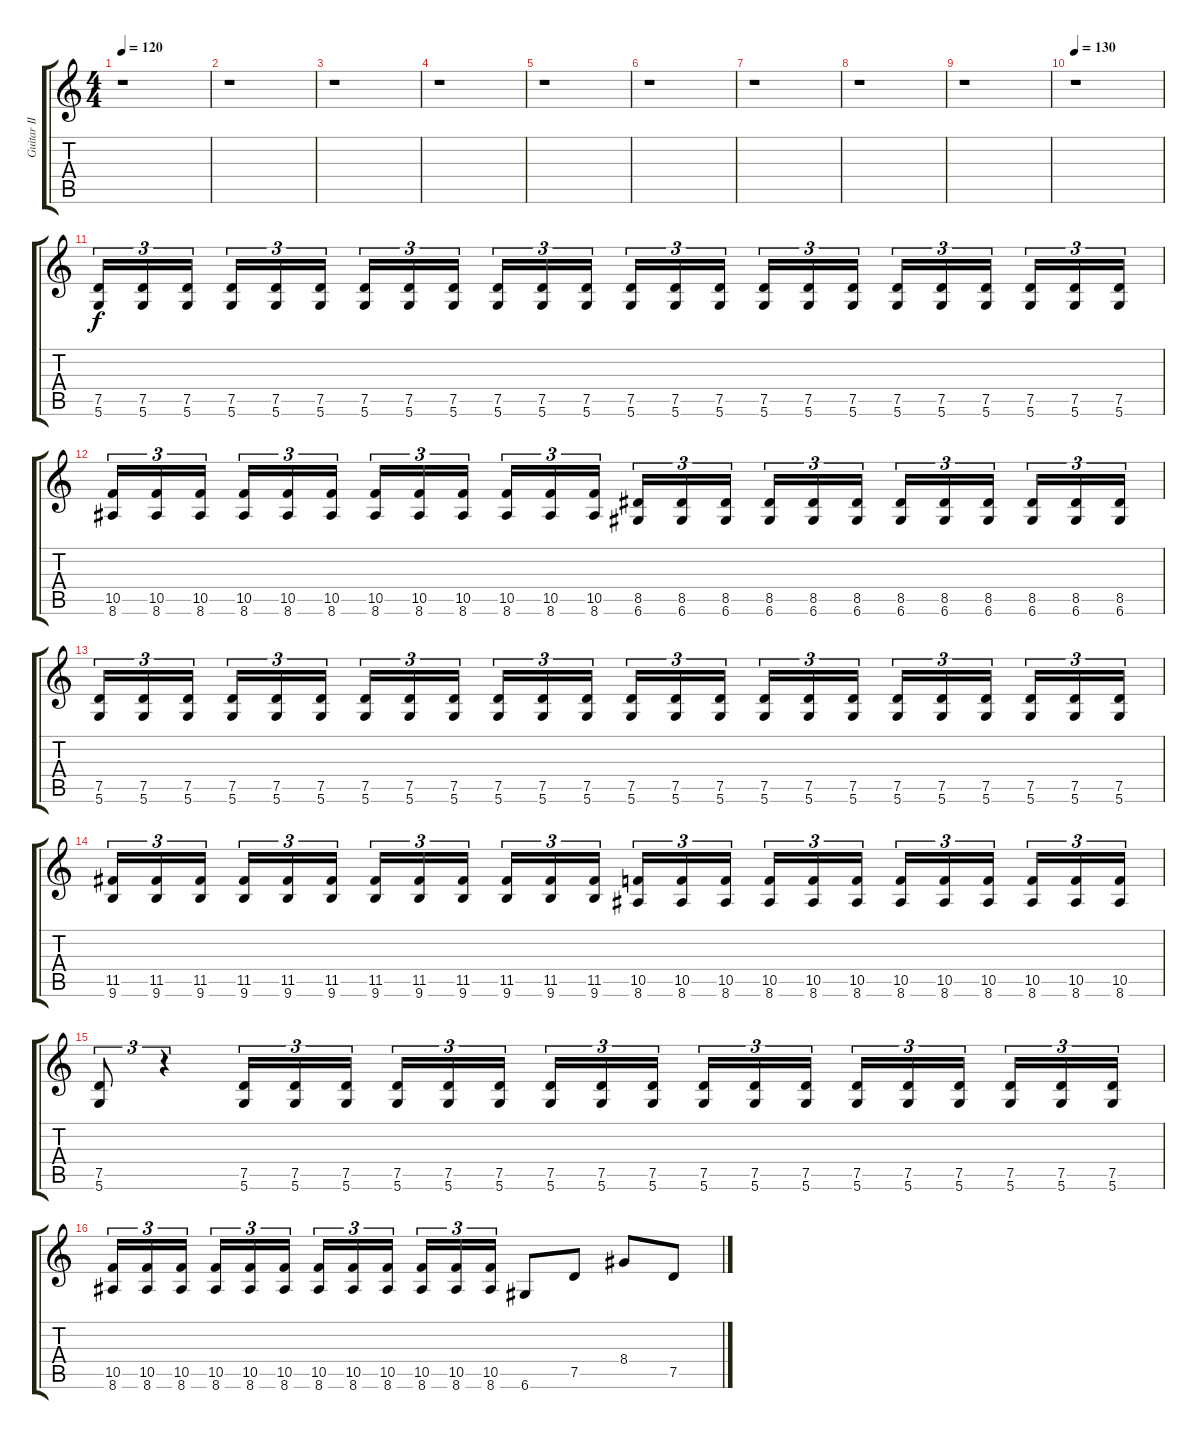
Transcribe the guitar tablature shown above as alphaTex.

\track ("Guitar II" "Guitar II") {instrument distortionguitar}
\staff {score tabs}
\tuning (D4 A3 F3 C3 G2 D2) {hide}
\ts (4 4)
\tempo 120
\clef g2
\ks c
r.1{dy f} |
r.1 |
r.1 |
r.1 |
r.1 |
r.1 |
r.1 |
r.1 |
r.1 |
\tempo 130
r.1 |
(7.5 5.6).16{tu (3 2)} (7.5 5.6).16{tu (3 2)} (7.5 5.6).16{tu (3 2)} (7.5 5.6).16{tu (3 2)} (7.5 5.6).16{tu (3 2)} (7.5 5.6).16{tu (3 2)} (7.5 5.6).16{tu (3 2)} (7.5 5.6).16{tu (3 2)} (7.5 5.6).16{tu (3 2)} (7.5 5.6).16{tu (3 2)} (7.5 5.6).16{tu (3 2)} (7.5 5.6).16{tu (3 2)} (7.5 5.6).16{tu (3 2)} (7.5 5.6).16{tu (3 2)} (7.5 5.6).16{tu (3 2)} (7.5 5.6).16{tu (3 2)} (7.5 5.6).16{tu (3 2)} (7.5 5.6).16{tu (3 2)} (7.5 5.6).16{tu (3 2)} (7.5 5.6).16{tu (3 2)} (7.5 5.6).16{tu (3 2)} (7.5 5.6).16{tu (3 2)} (7.5 5.6).16{tu (3 2)} (7.5 5.6).16{tu (3 2)} |
(10.5 8.6).16{tu (3 2)} (10.5 8.6).16{tu (3 2)} (10.5 8.6).16{tu (3 2)} (10.5 8.6).16{tu (3 2)} (10.5 8.6).16{tu (3 2)} (10.5 8.6).16{tu (3 2)} (10.5 8.6).16{tu (3 2)} (10.5 8.6).16{tu (3 2)} (10.5 8.6).16{tu (3 2)} (10.5 8.6).16{tu (3 2)} (10.5 8.6).16{tu (3 2)} (10.5 8.6).16{tu (3 2)} (8.5 6.6).16{tu (3 2)} (8.5 6.6).16{tu (3 2)} (8.5 6.6).16{tu (3 2)} (8.5 6.6).16{tu (3 2)} (8.5 6.6).16{tu (3 2)} (8.5 6.6).16{tu (3 2)} (8.5 6.6).16{tu (3 2)} (8.5 6.6).16{tu (3 2)} (8.5 6.6).16{tu (3 2)} (8.5 6.6).16{tu (3 2)} (8.5 6.6).16{tu (3 2)} (8.5 6.6).16{tu (3 2)} |
(7.5 5.6).16{tu (3 2)} (7.5 5.6).16{tu (3 2)} (7.5 5.6).16{tu (3 2)} (7.5 5.6).16{tu (3 2)} (7.5 5.6).16{tu (3 2)} (7.5 5.6).16{tu (3 2)} (7.5 5.6).16{tu (3 2)} (7.5 5.6).16{tu (3 2)} (7.5 5.6).16{tu (3 2)} (7.5 5.6).16{tu (3 2)} (7.5 5.6).16{tu (3 2)} (7.5 5.6).16{tu (3 2)} (7.5 5.6).16{tu (3 2)} (7.5 5.6).16{tu (3 2)} (7.5 5.6).16{tu (3 2)} (7.5 5.6).16{tu (3 2)} (7.5 5.6).16{tu (3 2)} (7.5 5.6).16{tu (3 2)} (7.5 5.6).16{tu (3 2)} (7.5 5.6).16{tu (3 2)} (7.5 5.6).16{tu (3 2)} (7.5 5.6).16{tu (3 2)} (7.5 5.6).16{tu (3 2)} (7.5 5.6).16{tu (3 2)} |
(11.5 9.6).16{tu (3 2)} (11.5 9.6).16{tu (3 2)} (11.5 9.6).16{tu (3 2)} (11.5 9.6).16{tu (3 2)} (11.5 9.6).16{tu (3 2)} (11.5 9.6).16{tu (3 2)} (11.5 9.6).16{tu (3 2)} (11.5 9.6).16{tu (3 2)} (11.5 9.6).16{tu (3 2)} (11.5 9.6).16{tu (3 2)} (11.5 9.6).16{tu (3 2)} (11.5 9.6).16{tu (3 2)} (10.5 8.6).16{tu (3 2)} (10.5 8.6).16{tu (3 2)} (10.5 8.6).16{tu (3 2)} (10.5 8.6).16{tu (3 2)} (10.5 8.6).16{tu (3 2)} (10.5 8.6).16{tu (3 2)} (10.5 8.6).16{tu (3 2)} (10.5 8.6).16{tu (3 2)} (10.5 8.6).16{tu (3 2)} (10.5 8.6).16{tu (3 2)} (10.5 8.6).16{tu (3 2)} (10.5 8.6).16{tu (3 2)} |
(7.5 5.6).8{tu (3 2)} r.4{tu (3 2)} (7.5 5.6).16{tu (3 2)} (7.5 5.6).16{tu (3 2)} (7.5 5.6).16{tu (3 2)} (7.5 5.6).16{tu (3 2)} (7.5 5.6).16{tu (3 2)} (7.5 5.6).16{tu (3 2)} (7.5 5.6).16{tu (3 2)} (7.5 5.6).16{tu (3 2)} (7.5 5.6).16{tu (3 2)} (7.5 5.6).16{tu (3 2)} (7.5 5.6).16{tu (3 2)} (7.5 5.6).16{tu (3 2)} (7.5 5.6).16{tu (3 2)} (7.5 5.6).16{tu (3 2)} (7.5 5.6).16{tu (3 2)} (7.5 5.6).16{tu (3 2)} (7.5 5.6).16{tu (3 2)} (7.5 5.6).16{tu (3 2)} |
(10.5 8.6).16{tu (3 2)} (10.5 8.6).16{tu (3 2)} (10.5 8.6).16{tu (3 2)} (10.5 8.6).16{tu (3 2)} (10.5 8.6).16{tu (3 2)} (10.5 8.6).16{tu (3 2)} (10.5 8.6).16{tu (3 2)} (10.5 8.6).16{tu (3 2)} (10.5 8.6).16{tu (3 2)} (10.5 8.6).16{tu (3 2)} (10.5 8.6).16{tu (3 2)} (10.5 8.6).16{tu (3 2)} 6.6.8 7.5.8 8.4.8 7.5.8
